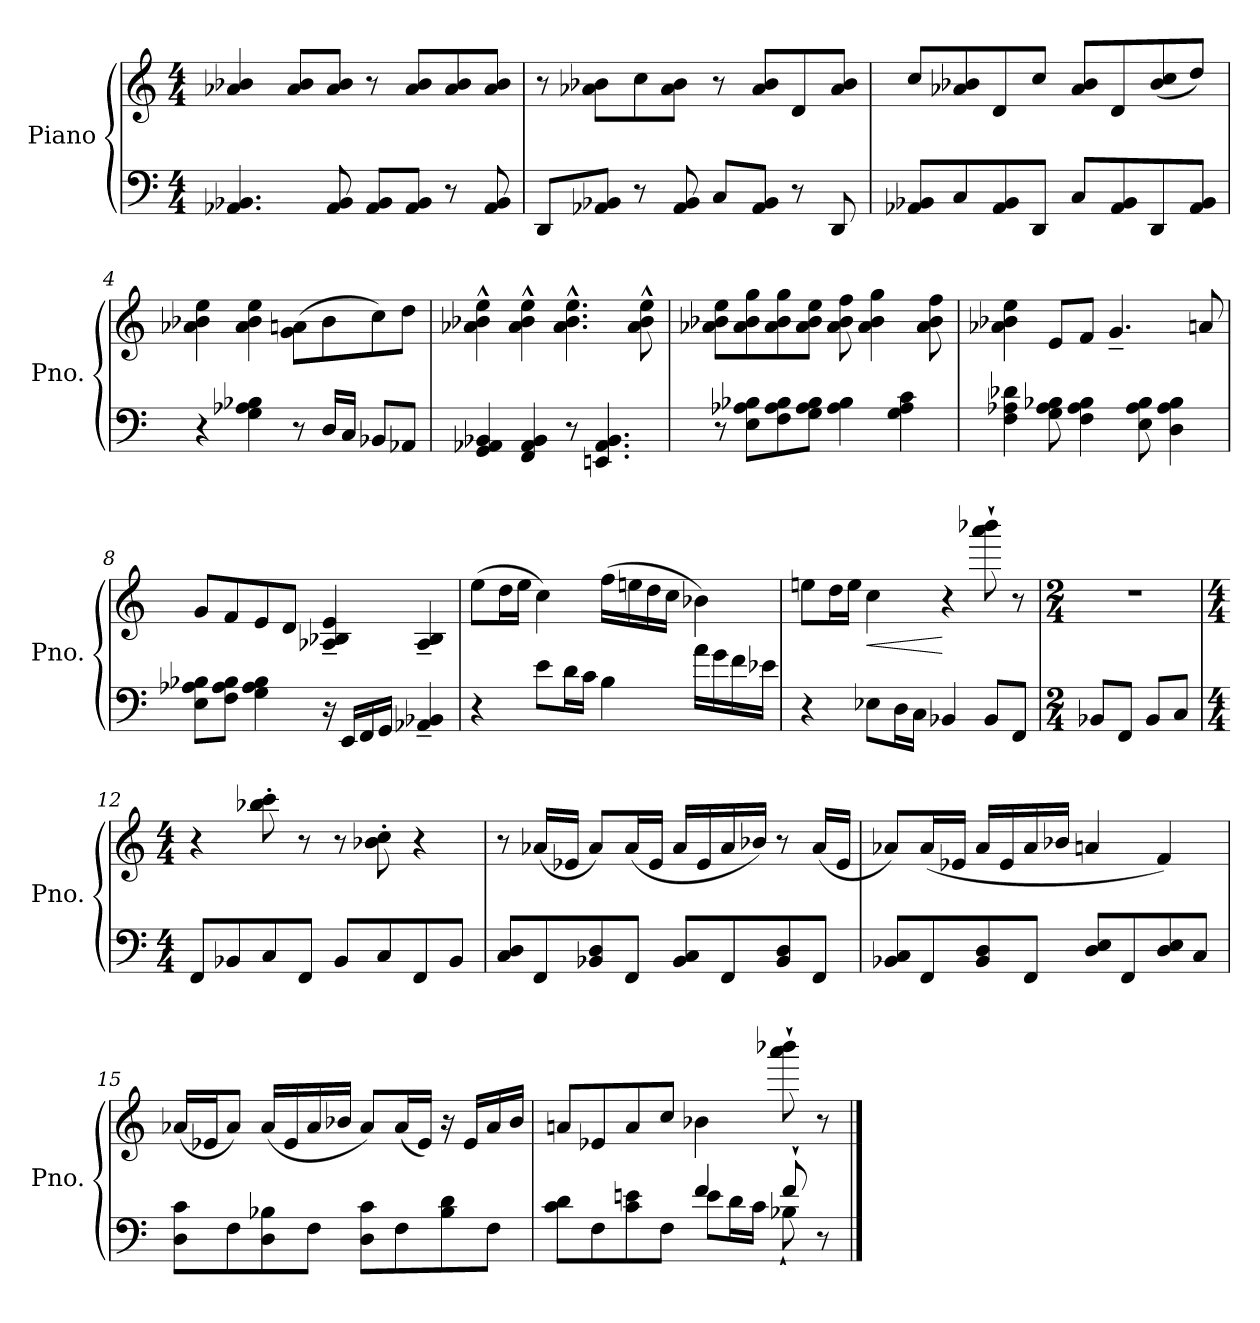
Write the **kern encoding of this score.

**kern	**kern	**dynam
*part1	*part1	*part1
*staff2	*staff1	*staff1/2
*I"Piano	*	*
*I'Pno.	*	*
*clefF4	*clefG2	*
*k[]	*k[]	*
*M4/4	*M4/4	*
*MM100	*MM100	*
=1	=1	=1
4.AA-X/ 4.BB-X/	4a-X/ 4b-X/	.
.	8a-/ 8b-/L	.
8AA-/ 8BB-/	8a-/ 8b-/J	.
8AA-/ 8BB-/L	8r	.
8AA-/ 8BB-/J	8a-/ 8b-/L	.
8r	8a-/ 8b-/	.
8AA-/ 8BB-/	8a-/ 8b-/J	.
=2	=2	=2
8DD/L	8r	.
8AA-X/ 8BB-X/J	8a-X\ 8b-X\L	.
8r	8cc\	.
8AA-/ 8BB-/	8a-\ 8b-\J	.
8C/L	8r	.
8AA-/ 8BB-/J	8a-/ 8b-/L	.
8r	8d/	.
8DD/	8a-/ 8b-/J	.
!!LO:LB:g=z
=3	=3	=3
8AA-X/ 8BB-X/L	8cc/L	.
8C/	8a-X/ 8b-X/	.
8AA-/ 8BB-/	8d/	.
8DD/J	8cc/J	.
8C/L	8a-/ 8b-/L	.
8AA-/ 8BB-/	8d/	.
8DD/	(<8b-/ 8cc/	.
8AA-/ 8BB-/J	8dd/J)	.
=4	=4	=4
4r	4a-X\ 4b-X\ 4ee\	.
4G\ 4A-X\ 4B-X\	4a-\ 4b-\ 4ee\	.
8r	(>8g\ 8an\L	.
16D/LL	8b-\	.
16C/JJ	.	.
8BB-X/L	8cc\)	.
8AA-X/J	8dd\J	.
!!LO:LB:g=z
=5	=5	=5
4GG/ 4AA-X/ 4BB-X/	4a-X\^^ 4b-X\^^ 4ee\^^	.
4FF/ 4AA-/ 4BB-/	4a-\^^ 4b-\^^ 4ee\^^	.
8r	4.a-\^^ 4.b-\^^ 4.ee\^^	.
4.EEn/ 4.AA-/ 4.BB-/	.	.
.	8a-\^^ 8b-\^^ 8ee\^^	.
=6	=6	=6
8r	8a-X\ 8b-X\ 8ee\L	.
8E\ 8A-X\ 8B-X\L	8a-\ 8b-\ 8gg\	.
8F\ 8A-\ 8B-\	8a-\ 8b-\ 8gg\	.
8G\ 8A-\ 8B-\J	8a-\ 8b-\ 8ee\J	.
4A-\ 4B-\	8a-\ 8b-\ 8ff\	.
.	4a-\ 4b-\ 4gg\	.
4G\ 4A-\ 4c\	.	.
.	8a-\ 8b-\ 8ff\	.
!!LO:LB:g=z
=7	=7	=7
4F\ 4A-X\ 4d-X\	4a-X\ 4b-X\ 4ee\	.
8G\ 8A-\ 8B-X\	8e/L	.
4F\ 4A-\ 4B-\	8f/J	.
.	4.g~/	.
8E\ 8A-\ 8B-\	.	.
4D\ 4A-\ 4B-\	.	.
.	8an/	.
=8	=8	=8
8E\ 8A-X\ 8B-X\L	8g/L	.
8F\ 8A-\ 8B-\J	8f/	.
4G\ 4A-\ 4B-\	8e/	.
.	8d/J	.
16r	4A-X/~ 4B-X/~ 4e/~	.
16EE/LL	.	.
16FF/	.	.
16GG/JJ	.	.
4AA-X/~ 4BB-X/~	4A-/~ 4B-/~	.
!!LO:LB:g=z
=9	=9	=9
4r	(>8ee\L	.
.	16dd\L	.
.	16ee\JJ	.
8e\L	4cc\)	.
16d\L	.	.
16c\JJ	.	.
4B\	(>16ff\LL	.
.	16een\	.
.	16dd\	.
.	16cc\JJ	.
16a\LL	4b-X\)	.
16g\	.	.
16f\	.	.
16e-X\JJ	.	.
=10	=10	=10
4r	8een\L	.
.	16dd\L	.
.	16ee\JJ	.
!	!	!LO:HP:b
8E-X\L	4cc\	<
16D\L	.	.
16C\JJ	.	.
4BB-X/	4r	[
8BB-/L	8aaa\` 8bbb-X\`	.
8FF/J	8r	.
!!LO:LB:g=z
=11	=11	=11
*M2/4	*M2/4	*
8BB-X/L	2r	.
8FF/J	.	.
8BB-/L	.	.
8C/J	.	.
=12	=12	=12
*M4/4	*M4/4	*
8FF/L	4r	.
8BB-X/	.	.
8C/	8bb-X\' 8ccc\'	.
8FF/J	8r	.
8BB-/L	8r	.
8C/	8b-X\' 8cc\'	.
8FF/	4r	.
8BB-/J	.	.
!!LO:PB:g=z
=13	=13	=13
8C/ 8D/L	8r	.
8FF/	(<16a-X/LL	.
.	16e-X/JJ	.
8BB-X/ 8D/	8a-/L)	.
8FF/J	(<16a-/L	.
.	16e-/JJ	.
8BB-/ 8C/L	16a-/LL	.
.	16e-/	.
8FF/	16a-/	.
.	16b-X/JJ)	.
8BB-/ 8D/	8r	.
8FF/J	(<16a-/LL	.
.	16e-/JJ	.
=14	=14	=14
8BB-X/ 8C/L	8a-X/L)	.
8FF/	(<16a-/L	.
.	16e-X/JJ	.
8BB-/ 8D/	16a-/LL	.
.	16e-/	.
8FF/J	16a-/	.
.	16b-X/JJ	.
8D/ 8E/L	4an/	.
8FF/	.	.
8D/ 8E/	4f/)	.
8C/J	.	.
!!LO:LB:g=z
=15	=15	=15
8D\ 8c\L	(<16a-X/LL	.
.	16e-X/J	.
8F\	8a-/J)	.
8D\ 8B-X\	(<16a-/LL	.
.	16e-/	.
8F\J	16a-/	.
.	16b-X/JJ	.
8D\ 8c\L	8a-/L)	.
8F\	(<16a-/L	.
.	16e-/JJ)	.
8B-\ 8d\	16r	.
.	16e-/LL	.
8F\J	16a-/	.
.	16b-/JJ	.
=16	=16	=16
*^	*	*
8c\ 8d\L	2ryy	8an/L	.
8F\	.	8e-X/	.
8c\ 8en\	.	8a/	.
8F\J	.	8cc/J	.
4f/	8e\L	4b-X\	.
.	16d\L	.	.
.	16c\JJ	.	.
8f`/	8B-X`\	8aaa\` 8bbb-X\`	.
8r	8ryy	8r	.
*v	*v	*	*
==	==	==
*-	*-	*-
